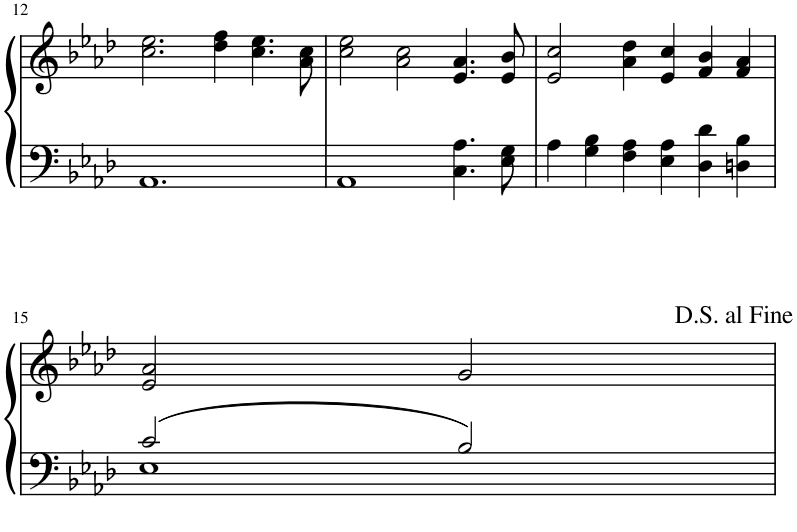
**kern	**kern
*part1	*part1
*staff2	*staff1
*I"Piano	*
*I'Pno.	*
!!LO:PB:g=z
*clefF4	*clefG2
*k[b-e-a-d-]	*k[b-e-a-d-]
*M3/2	*M3/2
=12	=12
1.AA-	2.cc\ 2.ee-\
.	4dd-\ 4ff\
.	4.cc\ 4.ee-\
.	8a-\ 8cc\
=13	=13
1AA-	2cc\ 2ee-\
.	2a-\ 2cc\
4.C\ 4.A-\	4.e-/ 4.a-/
8E-\ 8G\	8e-/ 8b-/
=14	=14
4A-\	2e-/ 2cc/
4G\ 4B-\	.
4F\ 4A-\	4a-\ 4dd-\
4E-\ 4A-\	4e-/ 4cc/
4D-\ 4d-\	4f/ 4b-/
4Dn\ 4B-\	4f/ 4a-/
!!LO:LB:g=z
=15	=15
*^	*
2c/	1E-	2e-/ 2a-/
2B-/	.	2g/
*v	*v	*
=	=
*-	*-
